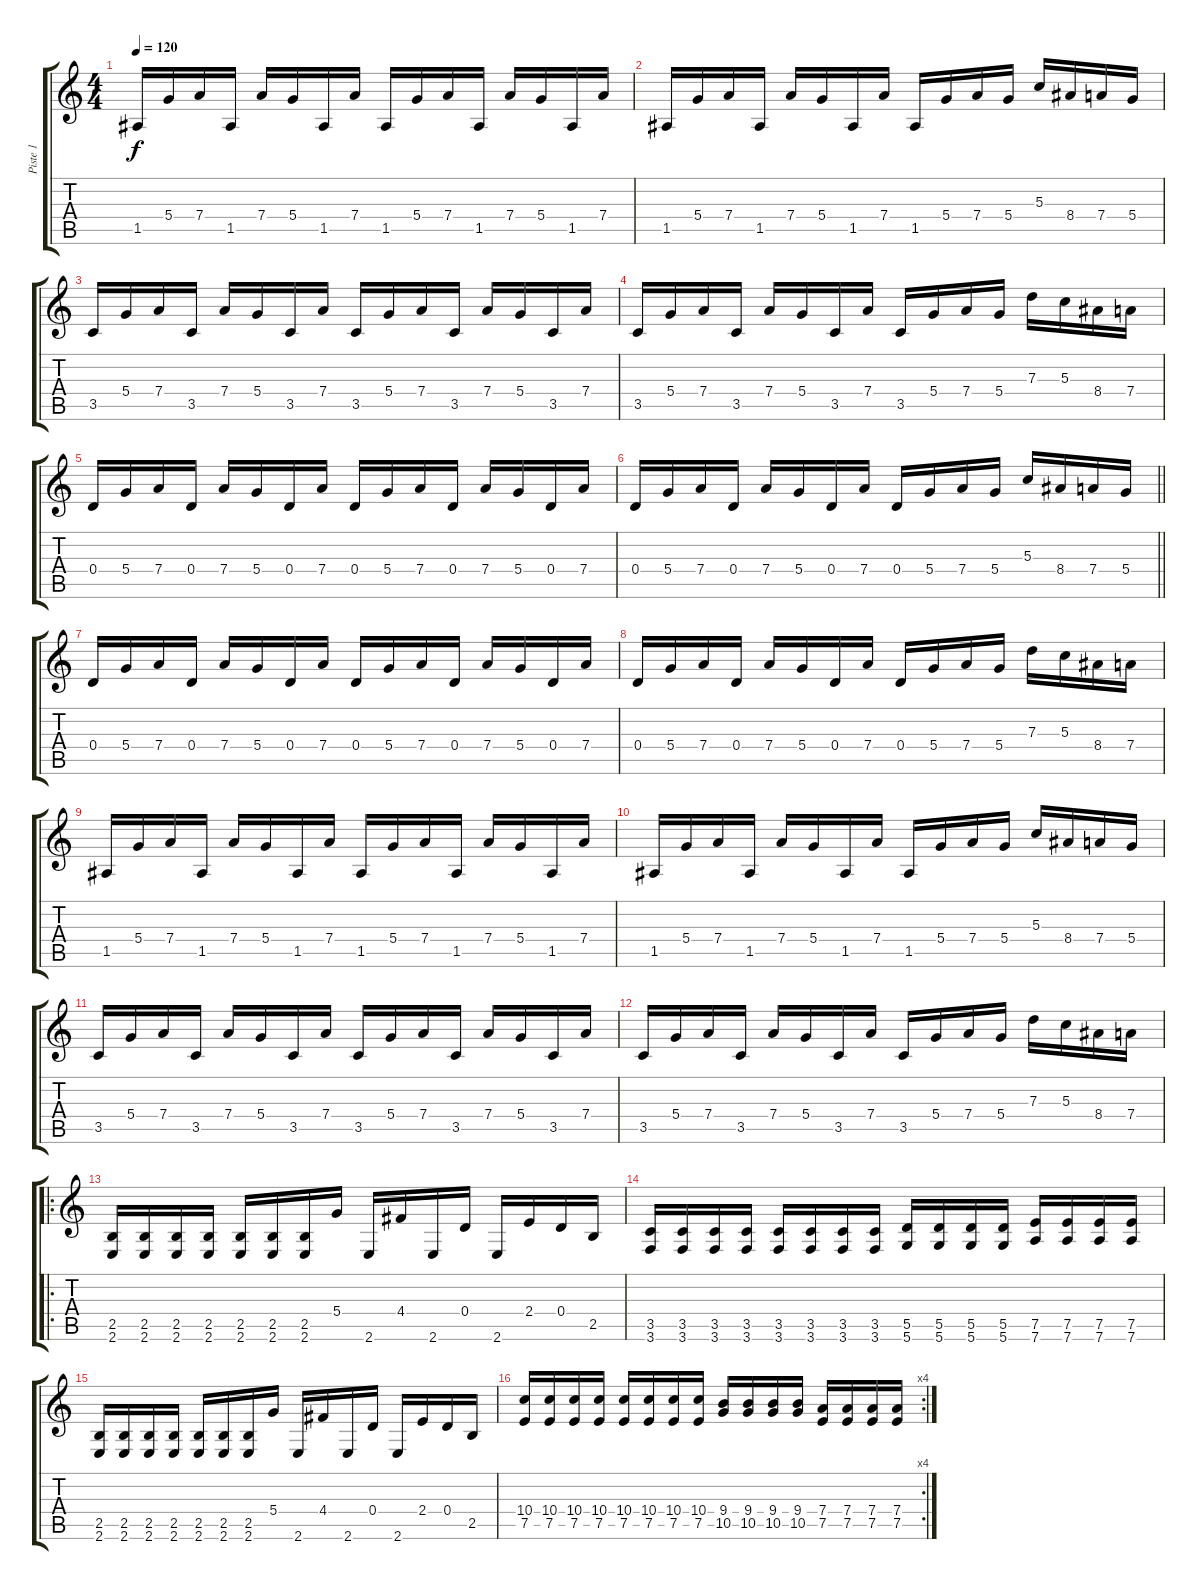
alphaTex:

\track ("Piste 1" "Piste 1") {instrument distortionguitar}
\staff {score tabs}
\tuning (E4 B3 G3 D3 A2 D2) {hide}
\ts (4 4)
\tempo 120
\clef g2
\ks c
1.5.16{dy f} 5.4.16 7.4.16 1.5.16 7.4.16 5.4.16 1.5.16 7.4.16 1.5.16 5.4.16 7.4.16 1.5.16 7.4.16 5.4.16 1.5.16 7.4.16 |
1.5.16 5.4.16 7.4.16 1.5.16 7.4.16 5.4.16 1.5.16 7.4.16 1.5.16 5.4.16 7.4.16 5.4.16 5.3.16 8.4.16 7.4.16 5.4.16 |
3.5.16 5.4.16 7.4.16 3.5.16 7.4.16 5.4.16 3.5.16 7.4.16 3.5.16 5.4.16 7.4.16 3.5.16 7.4.16 5.4.16 3.5.16 7.4.16 |
3.5.16 5.4.16 7.4.16 3.5.16 7.4.16 5.4.16 3.5.16 7.4.16 3.5.16 5.4.16 7.4.16 5.4.16 7.3.16 5.3.16 8.4.16 7.4.16 |
0.4.16 5.4.16 7.4.16 0.4.16 7.4.16 5.4.16 0.4.16 7.4.16 0.4.16 5.4.16 7.4.16 0.4.16 7.4.16 5.4.16 0.4.16 7.4.16 |
\barLineRight lightlight
0.4.16 5.4.16 7.4.16 0.4.16 7.4.16 5.4.16 0.4.16 7.4.16 0.4.16 5.4.16 7.4.16 5.4.16 5.3.16 8.4.16 7.4.16 5.4.16 |
0.4.16 5.4.16 7.4.16 0.4.16 7.4.16 5.4.16 0.4.16 7.4.16 0.4.16 5.4.16 7.4.16 0.4.16 7.4.16 5.4.16 0.4.16 7.4.16 |
0.4.16 5.4.16 7.4.16 0.4.16 7.4.16 5.4.16 0.4.16 7.4.16 0.4.16 5.4.16 7.4.16 5.4.16 7.3.16 5.3.16 8.4.16 7.4.16 |
1.5.16 5.4.16 7.4.16 1.5.16 7.4.16 5.4.16 1.5.16 7.4.16 1.5.16 5.4.16 7.4.16 1.5.16 7.4.16 5.4.16 1.5.16 7.4.16 |
1.5.16 5.4.16 7.4.16 1.5.16 7.4.16 5.4.16 1.5.16 7.4.16 1.5.16 5.4.16 7.4.16 5.4.16 5.3.16 8.4.16 7.4.16 5.4.16 |
3.5.16 5.4.16 7.4.16 3.5.16 7.4.16 5.4.16 3.5.16 7.4.16 3.5.16 5.4.16 7.4.16 3.5.16 7.4.16 5.4.16 3.5.16 7.4.16 |
3.5.16 5.4.16 7.4.16 3.5.16 7.4.16 5.4.16 3.5.16 7.4.16 3.5.16 5.4.16 7.4.16 5.4.16 7.3.16 5.3.16 8.4.16 7.4.16 |
\ro
(2.5 2.6).16 (2.5 2.6).16 (2.5 2.6).16 (2.5 2.6).16 (2.5 2.6).16 (2.5 2.6).16 (2.5 2.6).16 5.4.16 2.6.16 4.4.16 2.6.16 0.4.16 2.6.16 2.4.16 0.4.16 2.5.16 |
(3.5 3.6).16 (3.5 3.6).16 (3.5 3.6).16 (3.5 3.6).16 (3.5 3.6).16 (3.5 3.6).16 (3.5 3.6).16 (3.5 3.6).16 (5.5 5.6).16 (5.5 5.6).16 (5.5 5.6).16 (5.5 5.6).16 (7.5 7.6).16 (7.5 7.6).16 (7.5 7.6).16 (7.5 7.6).16 |
(2.5 2.6).16 (2.5 2.6).16 (2.5 2.6).16 (2.5 2.6).16 (2.5 2.6).16 (2.5 2.6).16 (2.5 2.6).16 5.4.16 2.6.16 4.4.16 2.6.16 0.4.16 2.6.16 2.4.16 0.4.16 2.5.16 |
\rc 4
(10.4 7.5).16 (10.4 7.5).16 (10.4 7.5).16 (10.4 7.5).16 (10.4 7.5).16 (10.4 7.5).16 (10.4 7.5).16 (10.4 7.5).16 (9.4 10.5).16 (9.4 10.5).16 (9.4 10.5).16 (9.4 10.5).16 (7.4 7.5).16 (7.4 7.5).16 (7.4 7.5).16 (7.4 7.5).16
